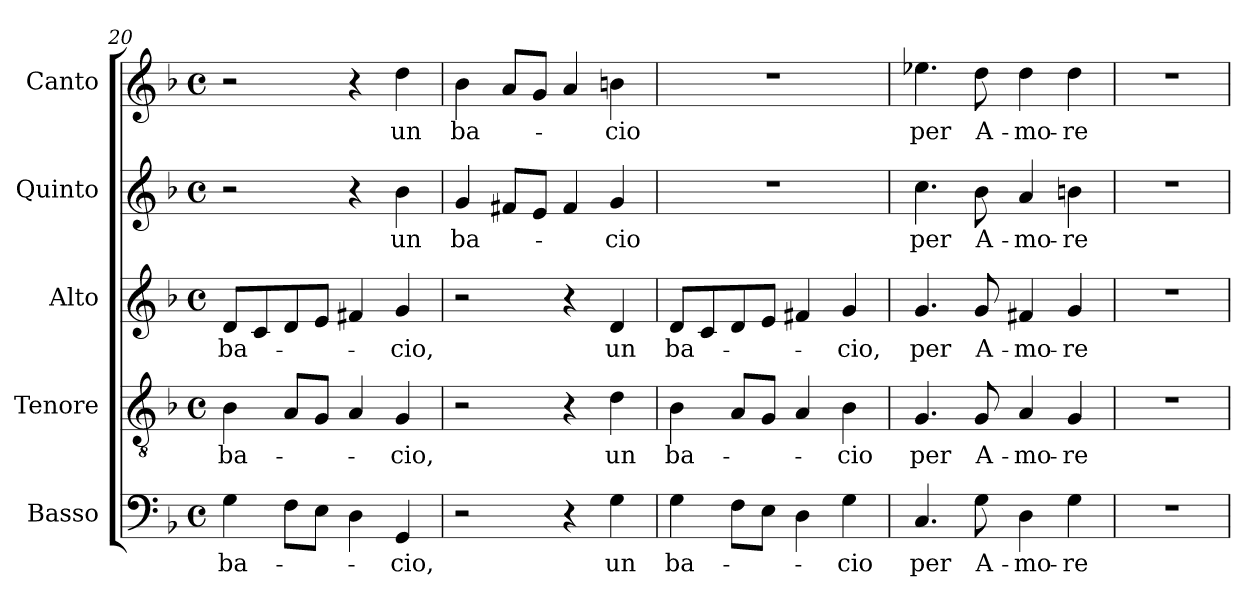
**kern	**text	**kern	**text	**kern	**text	**kern	**text	**kern	**text
*part5	*part5	*part4	*part4	*part3	*part3	*part2	*part2	*part1	*part1
*staff5	*staff5	*staff4	*staff4	*staff3	*staff3	*staff2	*staff2	*staff1	*staff1
*I"Basso	*	*I"Tenore	*	*I"Alto	*	*I"Quinto	*	*I"Canto	*
*I'B.	*	*I'T.	*	*I'A.	*	*	*	*	*
*clefF4	*	*clefGv2	*	*clefG2	*	*clefG2	*	*clefG2	*
*	*	*ITrd7c12	*	*	*	*	*	*	*
*k[b-]	*	*k[b-]	*	*k[b-]	*	*k[b-]	*	*k[b-]	*
*F:	*	*F:	*	*F:	*	*F:	*	*F:	*
*M4/4	*	*M4/4	*	*M4/4	*	*M4/4	*	*M4/4	*
*met(c)	*	*met(c)	*	*met(c)	*	*met(c)	*	*met(c)	*
=20	=20	=20	=20	=20	=20	=20	=20	=20	=20
!	!LO:LY:b:color=#000000	!	!	!	!	!	!	!	!
!	!	!	!LO:LY:b:color=#000000	!	!	!	!	!	!
!	!	!	!	!	!LO:LY:b:color=#000000	!	!	!	!
4Gi\	ba-	4BB-i\	ba-	8di/L	ba-	2r	.	2r	.
.	.	.	.	8ci/	.	.	.	.	.
8Fi\L	.	8AAi/L	.	8di/	.	.	.	.	.
8Ei\J	.	8GGi/J	.	8ei/J	.	.	.	.	.
4Di\	.	4AAi/	.	4f#Xi/	.	4r	.	4r	.
!	!LO:LY:b:color=#000000	!	!	!	!	!	!	!	!
!	!	!	!LO:LY:b:color=#000000	!	!	!	!	!	!
!	!	!	!	!	!LO:LY:b:color=#000000	!	!	!	!
!	!	!	!	!	!	!	!LO:LY:b:color=#000000	!	!
!	!	!	!	!	!	!	!	!	!LO:LY:b:color=#000000
4GGi/	-cio,	4GGi/	-cio,	4gi/	-cio,	4b-i\	un	4ddi\	un
!!LO:PB:g=z
=21	=21	=21	=21	=21	=21	=21	=21	=21	=21
!	!	!	!	!	!	!	!LO:LY:b:color=#000000	!	!
!	!	!	!	!	!	!	!	!	!LO:LY:b:color=#000000
2r	.	2r	.	2r	.	4gi/	ba-	4b-i\	ba-
.	.	.	.	.	.	8f#Xi/L	.	8ai/L	.
.	.	.	.	.	.	8ei/J	.	8gi/J	.
4r	.	4r	.	4r	.	4f#i/	.	4ai/	.
!	!LO:LY:b:color=#000000	!	!	!	!	!	!	!	!
!	!	!	!LO:LY:b:color=#000000	!	!	!	!	!	!
!	!	!	!	!	!LO:LY:b:color=#000000	!	!	!	!
!	!	!	!	!	!	!	!LO:LY:b:color=#000000	!	!
!	!	!	!	!	!	!	!	!	!LO:LY:b:color=#000000
4Gi\	un	4Di\	un	4di/	un	4gi/	-cio	4bni\	-cio
=22	=22	=22	=22	=22	=22	=22	=22	=22	=22
!	!LO:LY:b:color=#000000	!	!	!	!	!	!	!	!
!	!	!	!LO:LY:b:color=#000000	!	!	!	!	!	!
!	!	!	!	!	!LO:LY:b:color=#000000	!	!	!	!
4Gi\	ba-	4BB-i\	ba-	8di/L	ba-	1r	.	1r	.
.	.	.	.	8ci/	.	.	.	.	.
8Fi\L	.	8AAi/L	.	8di/	.	.	.	.	.
8Ei\J	.	8GGi/J	.	8ei/J	.	.	.	.	.
4Di\	.	4AAi/	.	4f#Xi/	.	.	.	.	.
!	!LO:LY:b:color=#000000	!	!	!	!	!	!	!	!
!	!	!	!LO:LY:b:color=#000000	!	!	!	!	!	!
!	!	!	!	!	!LO:LY:b:color=#000000	!	!	!	!
4Gi\	-cio	4BB-i\	-cio	4gi/	-cio,	.	.	.	.
=23	=23	=23	=23	=23	=23	=23	=23	=23	=23
!	!LO:LY:b:color=#000000	!	!	!	!	!	!	!	!
!	!	!	!LO:LY:b:color=#000000	!	!	!	!	!	!
!	!	!	!	!	!LO:LY:b:color=#000000	!	!	!	!
!	!	!	!	!	!	!	!LO:LY:b:color=#000000	!	!
!	!	!	!	!	!	!	!	!	!LO:LY:b:color=#000000
4.Ci/	per	4.GGi/	per	4.gi/	per	4.cci\	per	4.ee-Xi\	per
!	!LO:LY:b:color=#000000	!	!	!	!	!	!	!	!
!	!	!	!LO:LY:b:color=#000000	!	!	!	!	!	!
!	!	!	!	!	!LO:LY:b:color=#000000	!	!	!	!
!	!	!	!	!	!	!	!LO:LY:b:color=#000000	!	!
!	!	!	!	!	!	!	!	!	!LO:LY:b:color=#000000
8Gi\	A-	8GGi/	A-	8gi/	A-	8b-i\	A-	8ddi\	A-
!	!LO:LY:b:color=#000000	!	!	!	!	!	!	!	!
!	!	!	!LO:LY:b:color=#000000	!	!	!	!	!	!
!	!	!	!	!	!LO:LY:b:color=#000000	!	!	!	!
!	!	!	!	!	!	!	!LO:LY:b:color=#000000	!	!
!	!	!	!	!	!	!	!	!	!LO:LY:b:color=#000000
4Di\	-mo-	4AAi/	-mo-	4f#Xi/	-mo-	4ai/	-mo-	4ddi\	-mo-
!	!LO:LY:b:color=#000000	!	!	!	!	!	!	!	!
!	!	!	!LO:LY:b:color=#000000	!	!	!	!	!	!
!	!	!	!	!	!LO:LY:b:color=#000000	!	!	!	!
!	!	!	!	!	!	!	!LO:LY:b:color=#000000	!	!
!	!	!	!	!	!	!	!	!	!LO:LY:b:color=#000000
4Gi\	-re	4GGi/	-re	4gi/	-re	4bni\	-re	4ddi\	-re
=24	=24	=24	=24	=24	=24	=24	=24	=24	=24
1r	.	1r	.	1r	.	1r	.	1r	.
=	=	=	=	=	=	=	=	=	=
*-	*-	*-	*-	*-	*-	*-	*-	*-	*-
